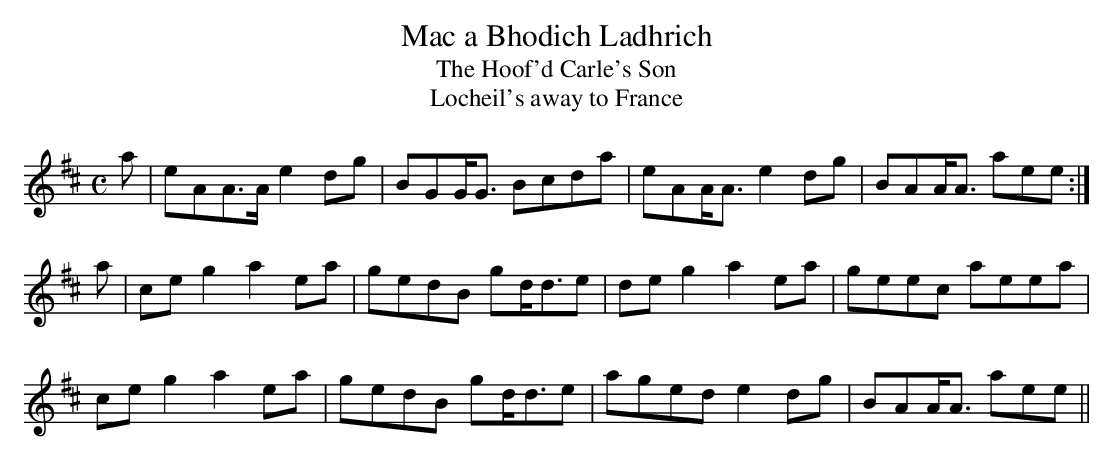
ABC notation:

X:1
T:Mac a Bhodich Ladhrich
T:Hoof'd Carle's Son, The
T:Locheil's away to France
M:C
L:1/8
K:Amix
a|eAA>A e2 dg|BGG<G Bcda|eAA<A e2 dg|BAA<A aee:|
a|ce g2a2 ea|gedB gd<de|de g2a2 ea|geec aeea|
ce g2a2 ea|gedB gd<de|aged e2 dg|BAA<A aee||
